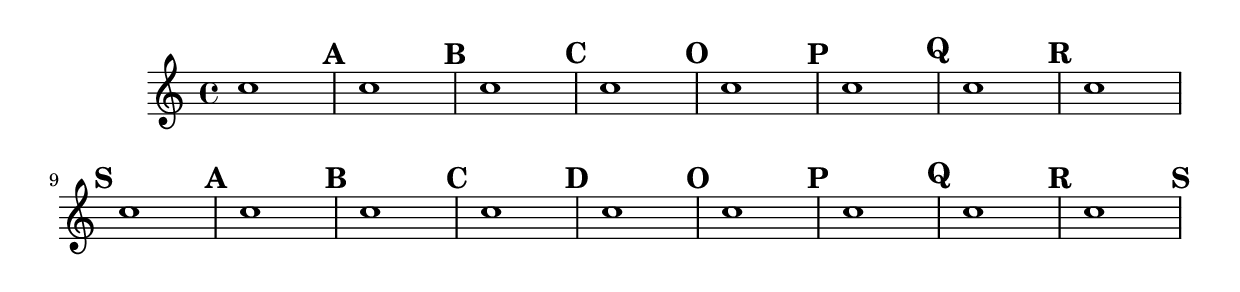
%% Do not edit this file; it is auto-generated from LSR http://lsr.dsi.unimi.it
%% This file is in the public domain.
\version "2.11.48"

\header {
  lsrtags = "rhythms"

  texidoc = "
This snippet demonstrates how to obtain automatic ordered rehearsal
marks, but from the letter or number you want.

"
  doctitle = "Forcing rehearsal marks to start from a given letter or number"
} % begin verbatim
\relative c''{
  c1 \mark \default
  c1 \mark \default
  c1 \mark \default
  c1 \mark #14
  c1 \mark \default
  c1 \mark \default
  c1 \mark \default
  c1 \mark \default
  \break
  \set Score.markFormatter = #format-mark-numbers
  c1 \mark #1
  c1 \mark \default
  c1 \mark \default
  c1 \mark \default
  c1 \mark #14
  c1 \mark \default
  c1 \mark \default
  c1 \mark \default
  c1 \mark \default
}
